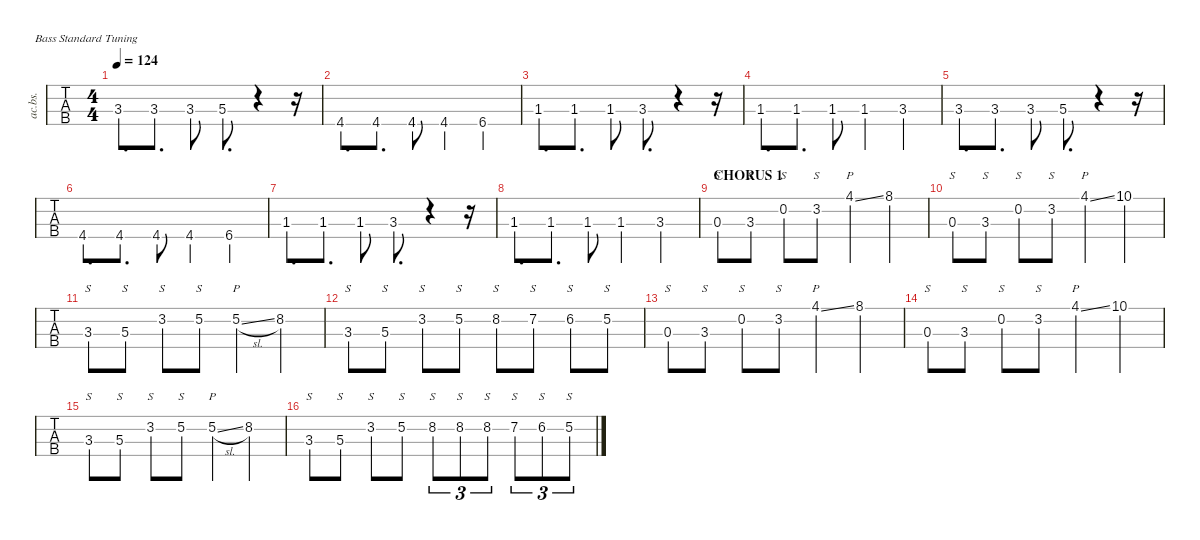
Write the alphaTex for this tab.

\defaultSystemsLayout 4
\hideDynamics
\bracketExtendMode nobrackets
\otherSystemsTrackNameOrientation horizontal
\track ("Acoustic Bass" "ac.bs.") {instrument acousticbass}
\staff {tabs}
\tuning (G2 D2 A1 E1)
\ts (4 4)
\tempo 124
\clef f4
\ks cminor
3.3{acc forcenatural}.8{d dy mf beam Up} 3.3{acc forcenatural}.8{d beam Up} 3.3{acc forcenatural}.8{beam Up} 5.3{acc forcenatural}.8{d beam Up} r.4{beam Up} r.16{beam Up} |
4.4{acc b}.8{d beam Up} 4.4{acc b}.8{d beam Up} 4.4{acc b}.8{beam Up} 4.4{acc b}.4{beam Up} 6.4{acc b}.4{beam Up} |
1.3{acc b}.8{d beam Up} 1.3{acc b}.8{d beam Up} 1.3{acc b}.8{beam Up} 3.3{acc forcenatural}.8{d beam Up} r.4{beam Up} r.16{beam Up} |
1.3{acc b}.8{d beam Up} 1.3{acc b}.8{d beam Up} 1.3{acc b}.8{beam Up} 1.3{acc b}.4{beam Up} 3.3{acc forcenatural}.4{beam Up} |
3.3{acc forcenatural}.8{d beam Up} 3.3{acc forcenatural}.8{d beam Up} 3.3{acc forcenatural}.8{beam Up} 5.3{acc forcenatural}.8{d beam Up} r.4{beam Up} r.16{beam Up} |
4.4{acc b}.8{d beam Up} 4.4{acc b}.8{d beam Up} 4.4{acc b}.8{beam Up} 4.4{acc b}.4{beam Up} 6.4{acc b}.4{beam Up} |
1.3{acc b}.8{d beam Up} 1.3{acc b}.8{d beam Up} 1.3{acc b}.8{beam Up} 3.3{acc forcenatural}.8{d beam Up} r.4{beam Up} r.16{beam Up} |
1.3{acc b}.8{d beam Up} 1.3{acc b}.8{d beam Up} 1.3{acc b}.8{beam Up} 1.3{acc b}.4{beam Up} 3.3{acc forcenatural}.4{beam Up} |
\section ("" "CHORUS 1")
0.3{acc forcenatural}.8{s beam Up} 3.3{acc forcenatural}.8{s beam Up} 0.2{acc forcenatural}.8{s beam Down} 3.2{acc forcenatural}.8{s beam Down} 4.1{ss acc forcenatural}.4{p beam Down} 8.1{acc b}.4{beam Down} |
0.3{acc forcenatural}.8{s beam Up} 3.3{acc forcenatural}.8{s beam Up} 0.2{acc forcenatural}.8{s beam Down} 3.2{acc forcenatural}.8{s beam Down} 4.1{ss acc forcenatural}.4{p beam Down} 10.1{acc forcenatural}.4{beam Down} |
3.3{acc forcenatural}.8{s beam Up} 5.3{acc forcenatural}.8{s beam Up} 3.2{acc forcenatural}.8{s beam Down} 5.2{acc forcenatural}.8{s beam Down} 5.2{sl acc forcenatural}.4{p beam Down} 8.2{acc b}.4{beam Down} |
3.3{acc forcenatural}.8{s beam Up} 5.3{acc forcenatural}.8{s beam Up} 3.2{acc forcenatural}.8{s beam Down} 5.2{acc forcenatural}.8{s beam Down} 8.2{acc b}.8{s beam Down} 7.2{acc forcenatural}.8{s beam Down} 6.2{acc b}.8{s beam Down} 5.2{acc forcenatural}.8{s beam Down} |
0.3{acc forcenatural}.8{s beam Up} 3.3{acc forcenatural}.8{s beam Up} 0.2{acc forcenatural}.8{s beam Down} 3.2{acc forcenatural}.8{s beam Down} 4.1{ss acc forcenatural}.4{p beam Down} 8.1{acc b}.4{beam Down} |
0.3{acc forcenatural}.8{s beam Up} 3.3{acc forcenatural}.8{s beam Up} 0.2{acc forcenatural}.8{s beam Down} 3.2{acc forcenatural}.8{s beam Down} 4.1{ss acc forcenatural}.4{p beam Down} 10.1{acc forcenatural}.4{beam Down} |
3.3{acc forcenatural}.8{s beam Up} 5.3{acc forcenatural}.8{s beam Up} 3.2{acc forcenatural}.8{s beam Down} 5.2{acc forcenatural}.8{s beam Down} 5.2{sl acc forcenatural}.4{p beam Down} 8.2{acc b}.4{beam Down} |
3.3{acc forcenatural}.8{s beam Up} 5.3{acc forcenatural}.8{s beam Up} 3.2{acc forcenatural}.8{s beam Down} 5.2{acc forcenatural}.8{s beam Down} 8.2{acc b}.8{s tu (3 2) beam Down} 8.2{acc b}.8{s tu (3 2) beam Down} 8.2{acc b}.8{s tu (3 2) beam Down} 7.2{acc forcenatural}.8{s tu (3 2) beam Down} 6.2{acc b}.8{s tu (3 2) beam Down} 5.2{acc forcenatural}.8{s tu (3 2) beam Down}
